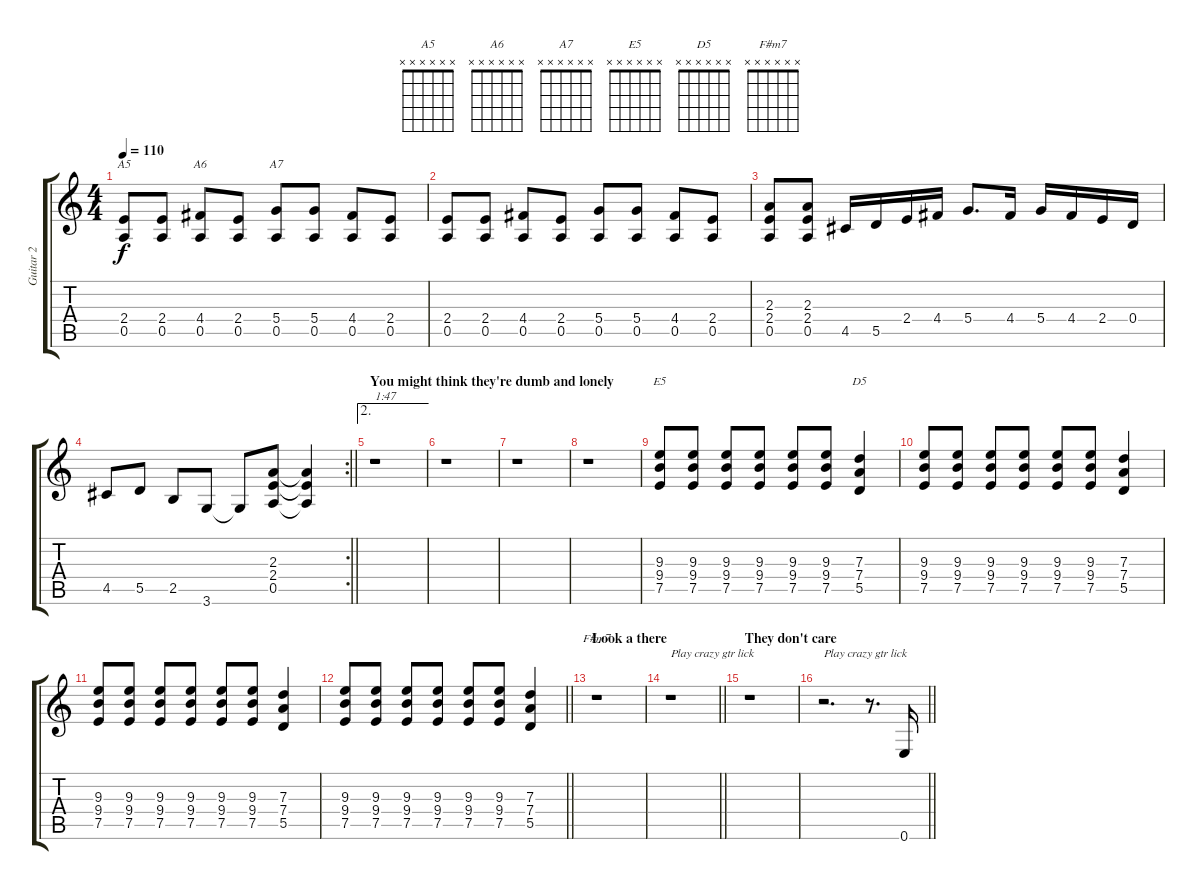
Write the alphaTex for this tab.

\track ("Guitar 2" "Guitar 2") {instrument overdrivenguitar}
\staff {score tabs}
\tuning (E4 B3 G3 D3 A2 E2) {hide}
\chord ("A5" x x x x x x)
\chord ("A6" x x x x x x)
\chord ("A7" x x x x x x)
\chord ("E5" x x x x x x)
\chord ("D5" x x x x x x)
\chord ("F#m7" x x x x x x)
\ts (4 4)
\tempo 110
\clef g2
\ks c
(2.4 0.5).8{ch "A5" dy f} (2.4 0.5).8 (4.4 0.5).8{ch "A6"} (2.4 0.5).8 (5.4 0.5).8{ch "A7"} (5.4 0.5).8 (4.4 0.5).8 (2.4 0.5).8 |
(2.4 0.5).8 (2.4 0.5).8 (4.4 0.5).8 (2.4 0.5).8 (5.4 0.5).8 (5.4 0.5).8 (4.4 0.5).8 (2.4 0.5).8 |
(2.3 2.4 0.5).8 (2.3 2.4 0.5).8 4.5.16 5.5.16 2.4.16 4.4.16 5.4.8{d} 4.4.16 5.4.16 4.4.16 2.4.16 0.4.16 |
\rc 2
\barLineRight lightlight
4.5.8 5.5.8 2.5.8 3.6.8 3.6{t}.8 (2.3 2.4 0.5).8 (2.3{t} 2.4{t} 0.5{t}).4 |
\ae 2
\section ("" "You might think they're dumb and lonely ")
r.1{txt "1:47"} |
r.1 |
r.1 |
r.1 |
(9.3 9.4 7.5).8{ch "E5"} (9.3 9.4 7.5).8 (9.3 9.4 7.5).8 (9.3 9.4 7.5).8 (9.3 9.4 7.5).8 (9.3 9.4 7.5).8 (7.3 7.4 5.5).4{ch "D5"} |
(9.3 9.4 7.5).8 (9.3 9.4 7.5).8 (9.3 9.4 7.5).8 (9.3 9.4 7.5).8 (9.3 9.4 7.5).8 (9.3 9.4 7.5).8 (7.3 7.4 5.5).4 |
(9.3 9.4 7.5).8 (9.3 9.4 7.5).8 (9.3 9.4 7.5).8 (9.3 9.4 7.5).8 (9.3 9.4 7.5).8 (9.3 9.4 7.5).8 (7.3 7.4 5.5).4 |
\barLineRight lightlight
(9.3 9.4 7.5).8 (9.3 9.4 7.5).8 (9.3 9.4 7.5).8 (9.3 9.4 7.5).8 (9.3 9.4 7.5).8 (9.3 9.4 7.5).8 (7.3 7.4 5.5).4 |
\section ("" "Look a there ")
r.1{ch "F#m7"} |
\barLineRight lightlight
r.1{txt "Play crazy gtr lick "} |
\section ("" "They don't care")
r.1 |
\barLineRight lightlight
r.2{d txt "Play crazy gtr lick "} r.8{d} 0.6.16
